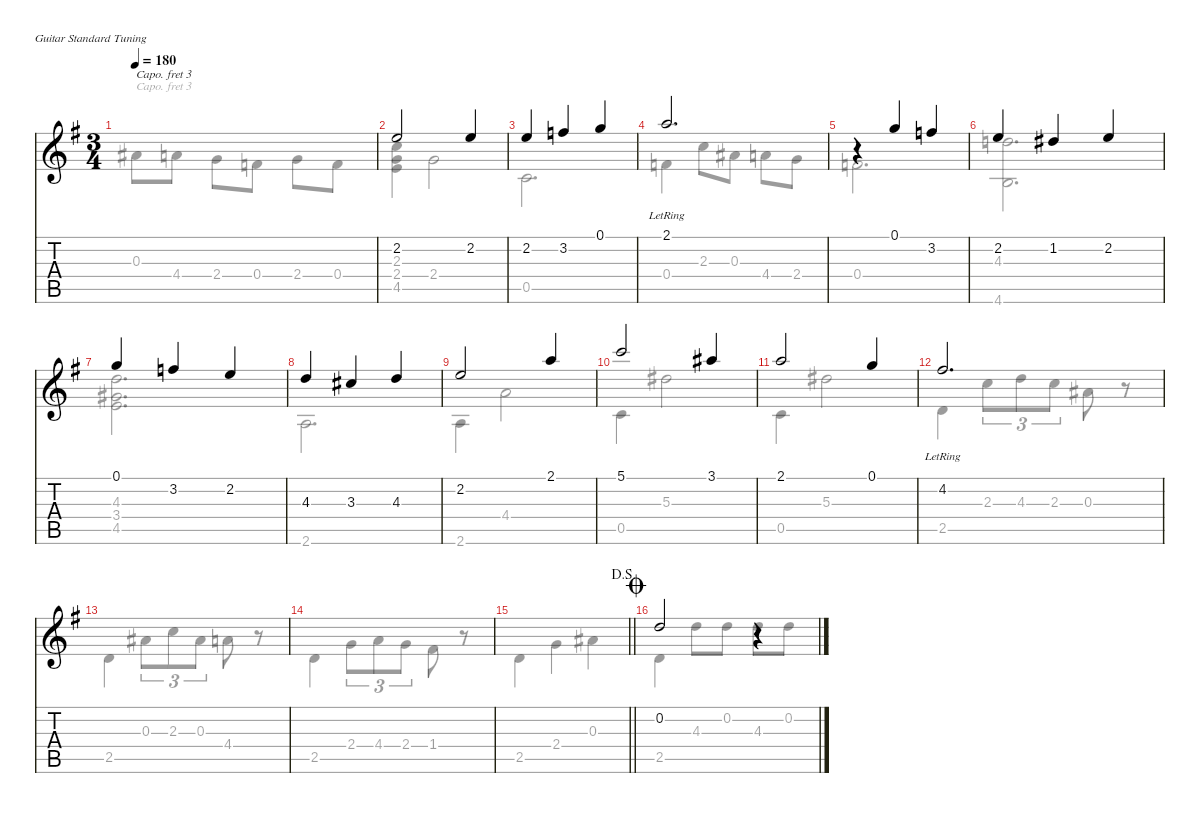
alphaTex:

\defaultSystemsLayout 4
\hideDynamics
\bracketExtendMode nobrackets
\singleTrackTrackNamePolicy hidden
\multiTrackTrackNamePolicy hidden
\firstSystemTrackNameMode fullname
\firstSystemTrackNameOrientation horizontal
\otherSystemsTrackNameOrientation horizontal
\track ("Acoustic Guitar" "Acoustic G") {instrument acousticguitarnylon}
\staff {score tabs}
\capo 3
\tuning (E4 B3 G3 D3 A2 E2)
\voice
\ts (3 4)
\tempo 180
\clef g2
\ks eminor
|
2.2.2 2.2.4 |
2.2.4 3.2.4 0.1.4 |
2.1{lr}.2{d} |
r.4 0.1.4 3.2.4 |
2.2.4 1.2.4 2.2.4 |
0.1.4 3.2.4 2.2.4 |
4.3.4 3.3.4 4.3.4 |
2.2.2 2.1.4 |
5.1.2 3.1.4 |
2.1.2 0.1.4 |
4.2{lr}.2{d} |
|
|
\jump dalsegno
\barLineRight lightlight
|
\jump coda
0.2.2 r.4
\voice
\clef g2
\ottava regular
\simile none
\ks eminor
0.3.8{dy mf} 4.4.8 2.4.8 0.4.8 2.4.8 0.4.8 |
(2.3 2.4 4.5).4 2.4.2 |
0.5.2{d} |
0.4.4 2.3.8 0.3.8 4.4.8 2.4.8 |
0.4.2{d} |
(4.3 4.6).2{d} |
(4.5 3.4 4.3).2{d} |
2.6.2{d} |
2.6.4 4.4.2 |
0.5.4 5.3.2 |
0.5.4 5.3.2 |
2.5.4 2.3.8{tu (3 2)} 4.3.8{tu (3 2)} 2.3.8{tu (3 2)} 0.3.8 r.8 |
2.5.4 0.3.8{tu (3 2)} 2.3.8{tu (3 2)} 0.3.8{tu (3 2)} 4.4.8 r.8 |
2.5.4 2.4.8{tu (3 2)} 4.4.8{tu (3 2)} 2.4.8{tu (3 2)} 1.4.8 r.8 |
\barLineRight lightlight
2.5.4 2.4.4 0.3.4 |
2.5.4 4.3.8 0.2.8 4.3.8 0.2.8
